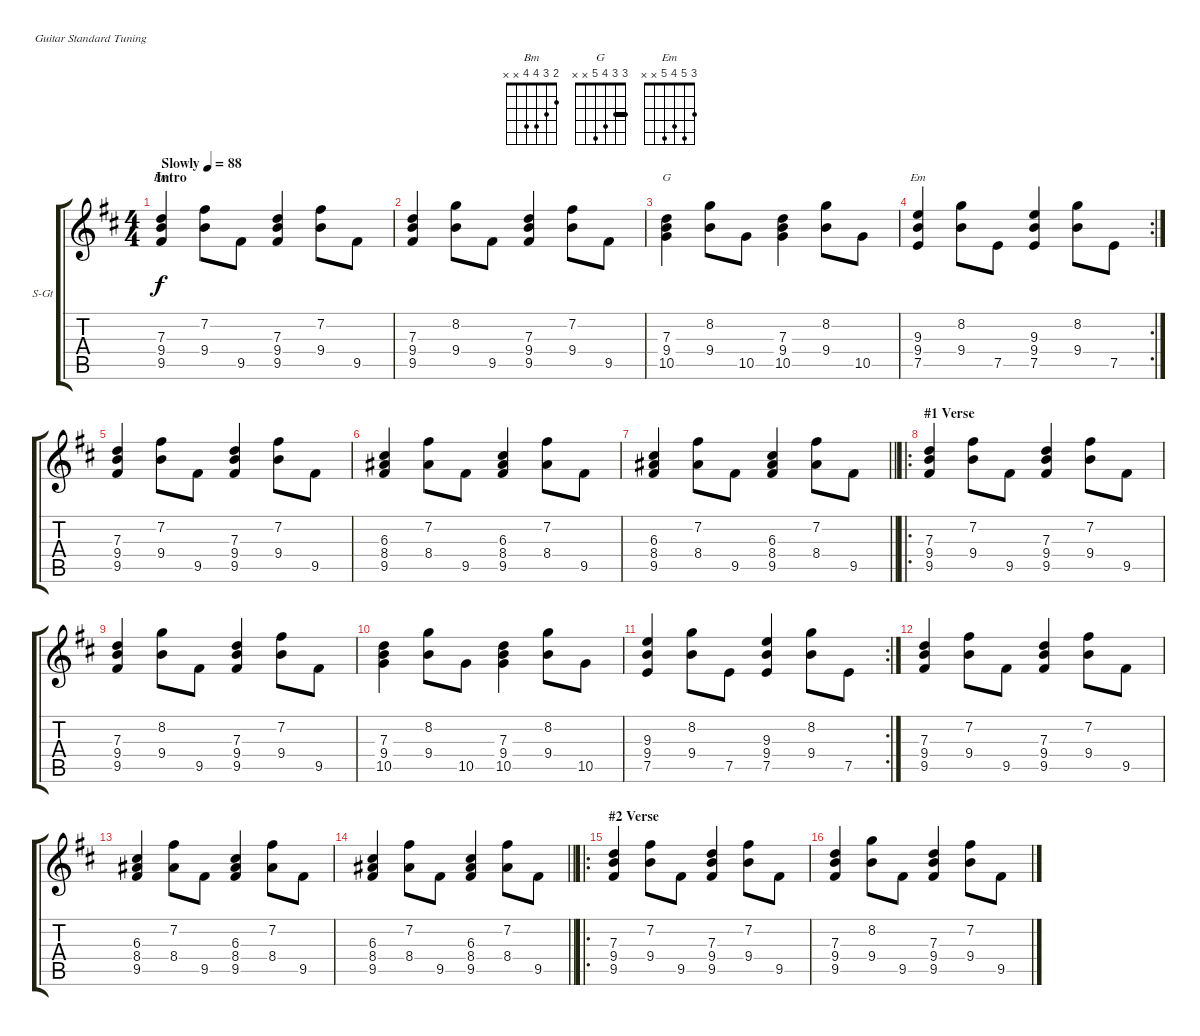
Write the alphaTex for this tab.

\bracketExtendMode groupsimilarinstruments
\firstSystemTrackNameOrientation horizontal
\otherSystemsTrackNameOrientation horizontal
\track ("Piste 1" "S-Gt") {instrument acousticguitarsteel}
\staff {score tabs}
\tuning (E4 B3 G3 D3 A2 E2)
\chord ("Bm" 2 3 4 4 x x)
\chord ("G" 3 3 4 5 x x) {barre 3}
\chord ("Em" 3 5 4 5 x x)
\ts (4 4)
\beaming (8 2 2 2 2)
\section ("" "Intro")
\tempo (88 "Slowly")
\clef g2
\ks d
(7.3 9.4 9.5).4{ch "Bm" dy f instrument acousticguitarsteel} (9.4 7.2).8 9.5.8 (7.3 9.4 9.5).4 (7.2 9.4).8 9.5.8 |
(7.3 9.4 9.5).4 (9.4 8.2).8 9.5.8 (7.3 9.4 9.5).4 (7.2 9.4).8 9.5.8 |
(7.3 9.4 10.5).4{ch "G"} (8.2 9.4).8 10.5.8 (7.3 9.4 10.5).4 (8.2 9.4).8 10.5.8 |
\rc 2
(9.3 9.4 7.5).4{ch "Em"} (9.4 8.2).8 7.5.8 (9.3 9.4 7.5).4 (8.2 9.4).8 7.5.8 |
(7.3 9.4 9.5).4 (9.4 7.2).8 9.5.8 (7.3 9.4 9.5).4 (7.2 9.4).8 9.5.8 |
(6.3 8.4 9.5).4 (7.2 8.4).8 9.5.8 (6.3 8.4 9.5).4 (7.2 8.4).8 9.5.8 |
\barLineRight lightlight
(6.3 8.4 9.5).4 (7.2 8.4).8 9.5.8 (6.3 8.4 9.5).4 (7.2 8.4).8 9.5.8 |
\ro
\section ("" "#1 Verse")
(7.3 9.4 9.5).4 (9.4 7.2).8 9.5.8 (7.3 9.4 9.5).4 (7.2 9.4).8 9.5.8 |
(7.3 9.4 9.5).4 (9.4 8.2).8 9.5.8 (7.3 9.4 9.5).4 (7.2 9.4).8 9.5.8 |
(7.3 9.4 10.5).4 (8.2 9.4).8 10.5.8 (7.3 9.4 10.5).4 (8.2 9.4).8 10.5.8 |
\rc 2
(9.3 9.4 7.5).4 (9.4 8.2).8 7.5.8 (9.3 9.4 7.5).4 (8.2 9.4).8 7.5.8 |
(7.3 9.4 9.5).4 (9.4 7.2).8 9.5.8 (7.3 9.4 9.5).4 (7.2 9.4).8 9.5.8 |
(6.3 8.4 9.5).4 (7.2 8.4).8 9.5.8 (6.3 8.4 9.5).4 (7.2 8.4).8 9.5.8 |
\barLineRight lightlight
(6.3 8.4 9.5).4 (7.2 8.4).8 9.5.8 (6.3 8.4 9.5).4 (7.2 8.4).8 9.5.8 |
\ro
\section ("" "#2 Verse")
(7.3 9.4 9.5).4 (9.4 7.2).8 9.5.8 (7.3 9.4 9.5).4 (7.2 9.4).8 9.5.8 |
(7.3 9.4 9.5).4 (9.4 8.2).8 9.5.8 (7.3 9.4 9.5).4 (7.2 9.4).8 9.5.8
